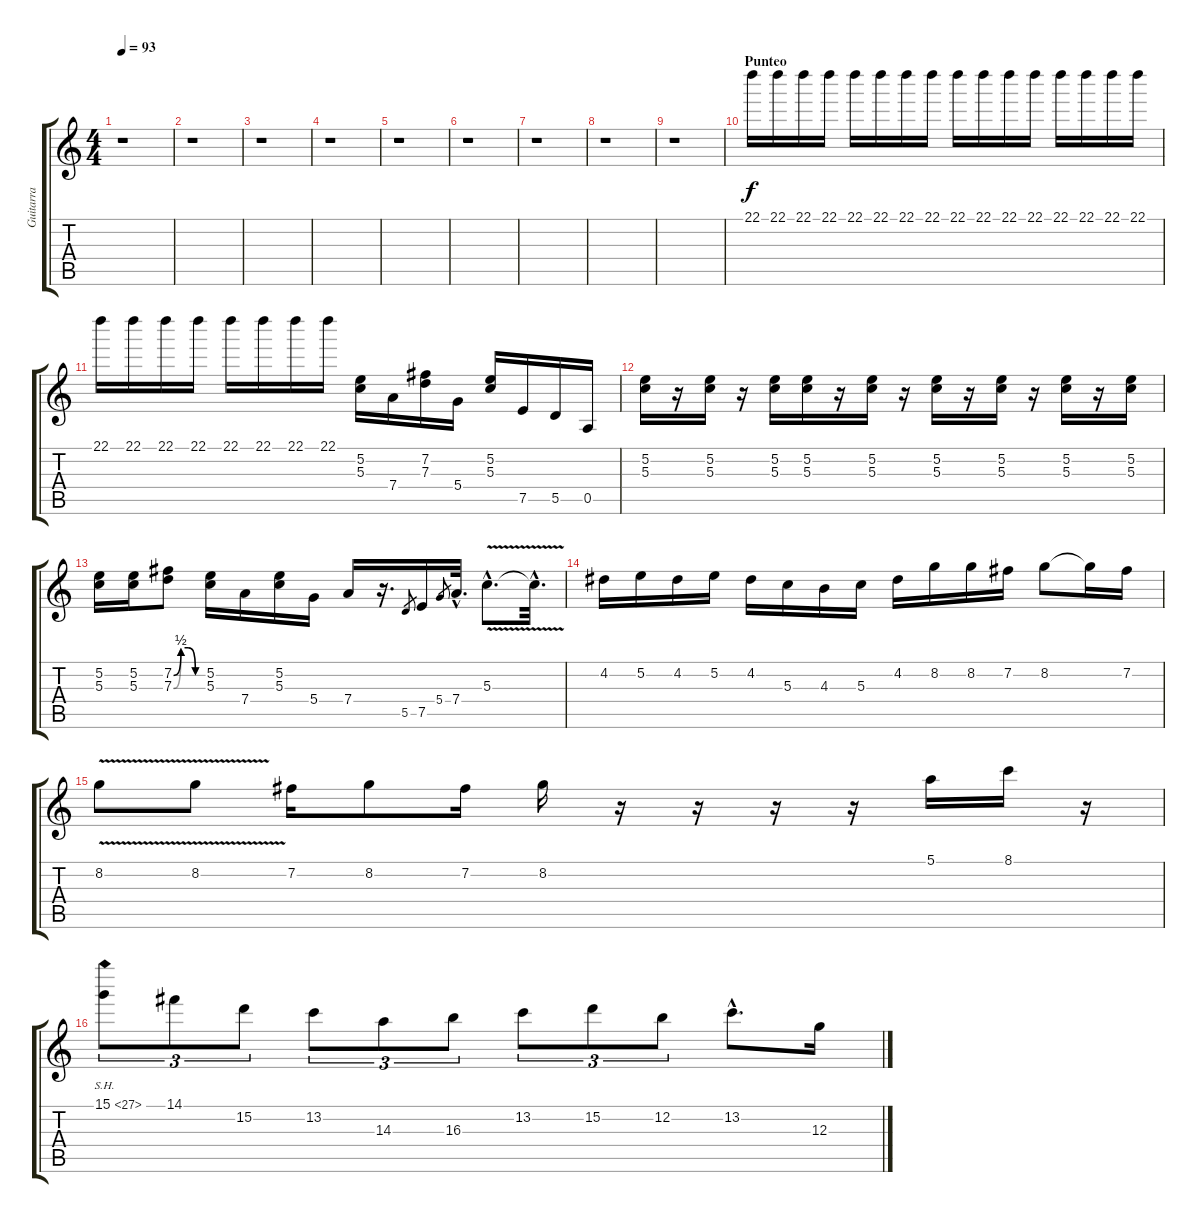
\track ("Guitarra" "Guitarra") {instrument electricguitarjazz}
\staff {score tabs}
\tuning (E4 B3 G3 D3 A2 E2) {hide}
\ts (4 4)
\tempo 93
\clef g2
\ks c
r.1{dy f} |
r.1 |
r.1 |
r.1 |
r.1 |
r.1 |
r.1 |
r.1 |
r.1 |
\section ("" "Punteo")
22.1.16{instrument overdrivenguitar} 22.1.16 22.1.16 22.1.16 22.1.16 22.1.16 22.1.16 22.1.16 22.1.16 22.1.16 22.1.16 22.1.16 22.1.16 22.1.16 22.1.16 22.1.16 |
22.1.16 22.1.16 22.1.16 22.1.16 22.1.16 22.1.16 22.1.16 22.1.16 (5.2 5.3).16 7.4.16 (7.2 7.3).16 5.4.16 (5.2 5.3).16 7.5.16 5.5.16 0.5.16 |
(5.2 5.3).16 r.16 (5.2 5.3).16 r.16 (5.2 5.3).16 (5.2 5.3).16 r.16 (5.2 5.3).16 r.16 (5.2 5.3).16 r.16 (5.2 5.3).16 r.16 (5.2 5.3).16 r.16 (5.2 5.3).16 |
(5.2 5.3).16 (5.2 5.3).16 (7.2{be (custom 0 0 15 2 30 2 45 0 60 0)} 7.3{be (custom 0 0 15 2 30 2 45 0 60 0)}).8 (5.2 5.3).16 7.4.16 (5.2 5.3).16 5.4.16 7.4.16 r.16{d} 5.5.8{gr} 7.5.16 5.4.8{gr} 7.4{hac}.32{d} 5.3{v hac}.8{d} 5.3{hac t}.32{d} |
4.2.16 5.2.16 4.2.16 5.2.16 4.2.16 5.3.16 4.3.16 5.3.16 4.2.16 8.2.16 8.2.16 7.2.16 8.2.8 8.2{t}.16 7.2.16 |
8.2{v}.8 8.2{v}.8 7.2.16 8.2.8 7.2.16 8.2.16 r.16 r.16 r.16 r.16 5.1.16 8.1.16 r.16 |
15.1{sh 12}.8{tu (3 2)} 14.1.8{tu (3 2)} 15.2.8{tu (3 2)} 13.2.8{tu (3 2)} 14.3.8{tu (3 2)} 16.3.8{tu (3 2)} 13.2.8{tu (3 2)} 15.2.8{tu (3 2)} 12.2.8{tu (3 2)} 13.2{hac}.8{d} 12.3.16
